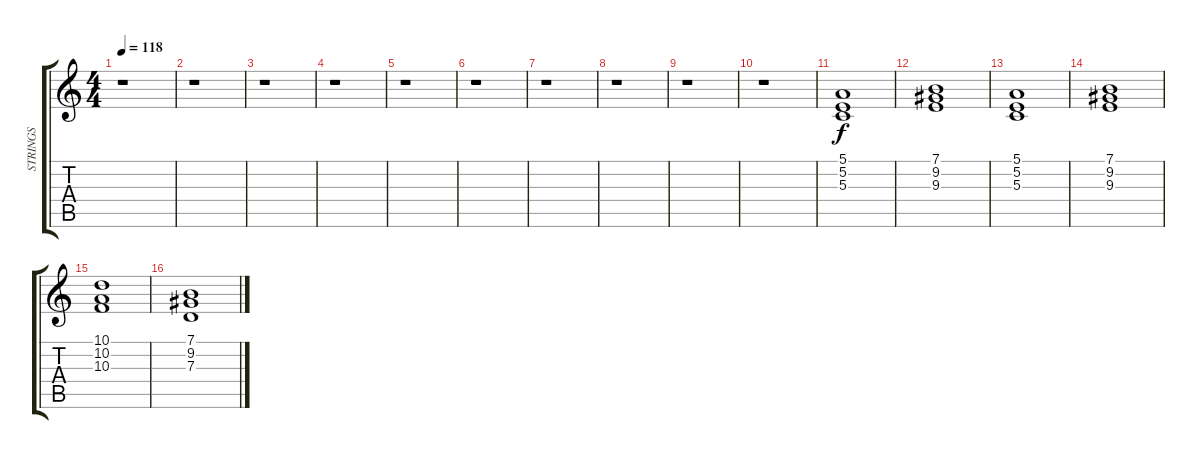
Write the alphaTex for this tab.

\track ("STRINGS" "STRINGS") {instrument synthstrings1}
\staff {score tabs}
\tuning (E4 B3 G3 D3 A2 E2) {hide}
\ts (4 4)
\tempo 118
\clef g2
\ks c
r.1{dy f} |
r.1 |
r.1 |
r.1 |
r.1 |
r.1 |
r.1 |
r.1 |
r.1 |
r.1 |
(5.1 5.2 5.3).1 |
(7.1 9.2 9.3).1 |
(5.1 5.2 5.3).1 |
(7.1 9.2 9.3).1 |
(10.1 10.2 10.3).1 |
(7.1 9.2 7.3).1
